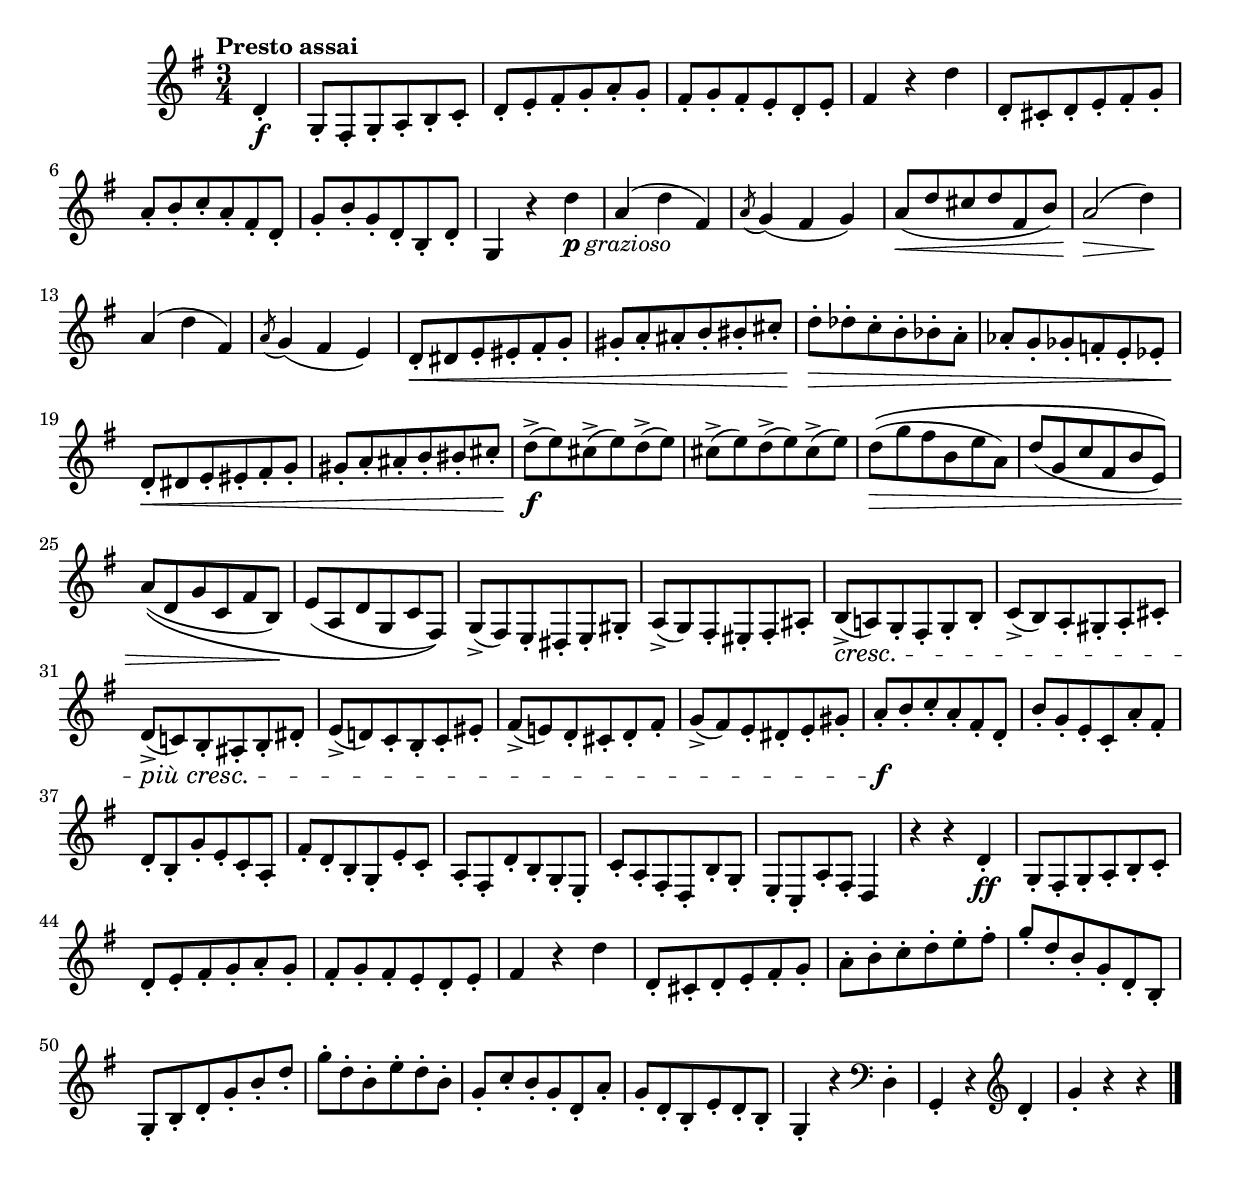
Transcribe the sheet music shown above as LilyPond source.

\version "2.22.0"

\include "settings.ily"

\relative {
  \language "english"

  \transposition f

  \tempo "Presto assai"

  \key g \major
  \time 3/4

  \partial 4 { d'4-. \f } |
  g,8-. f-sharp-. g-. a-. b-. c-. |
  d8-. e-. f-sharp-. g-. a-. g-. |
  f-sharp8-. g-. f-sharp-. e-. d-. e-. |
  f-sharp4 r d' |
  d,8-. c-sharp-. d-. e-. f-sharp-. g-. |
  a8-. b-. c-. a-. f-sharp-. d-. |
  g8-. b-. g-. d-. b-. d-. |
  g,4 r d''_\markup { \dynamic "p" \italic "grazioso" } |
  a4( d f-sharp,) |
  \acciaccatura a8 g4( f-sharp g) |
  a8( \< d c-sharp d f-sharp, b) |
  a2( \> d4) \! |
  a4( d f-sharp,) |
  \acciaccatura a8 g4( f-sharp e) |
  d8-. \< d-sharp e-. e-sharp-. f-sharp-. g-. |
  g-sharp8-. a-. a-sharp-. b-. b-sharp-. c-sharp-. |
  d8-. \> d-flat-. c-. b-. b-flat-. a-. |
  a-flat8-. g-. g-flat-. f-. e-. e-flat-. |
  d8-. \< d-sharp e-. e-sharp-. f-sharp-. g-. |
  g-sharp8-. a-. a-sharp-. b-. b-sharp-. c-sharp-. |
  <> \f \repeat unfold 3 { d8->( e) c-sharp->( e) }
  d8\(( \> g f-sharp b, e a,) |
  d8( g, c f-sharp, b e,)\) |
  #(if preserve-line-breaks? #{
    \shape #'((0 . -0.5) (0 . 0) (0 . 0) (0 . -0.5)) PhrasingSlur
  #} #{
    \shape #'(((0 . -0.5) (0 . 0) (0 . 0) (0 . 0)) ((0 . 0) (0 . 0) (0 . 0) (0 . -0.5))) PhrasingSlur
  #})
  a8\(( d, g c, f-sharp b,) \! |
  e8( a, d g, c f-sharp,)\) |
  g8->( f-sharp) e-. d-sharp-. e-. g-sharp-. |
  a8->( g) f-sharp-. e-sharp-. f-sharp-. a-sharp-. |
  b8->( \cresc a-natural!) g-. f-sharp-. g-. b-. |
  c8->( b) a-. g-sharp-. a-. c-sharp-. |
  d8->( #(make-music 'CrescendoEvent 'span-direction START 'span-type 'text 'span-text "più cresc.") c-natural!) b-. a-sharp-. b-. d-sharp-. |
  e8->( d-natural!) c-. b-. c-. e-sharp-. |
  f-sharp8->( e-natural!) d-. c-sharp-. d-. f-sharp-. |
  g8->( f-sharp) e-. d-sharp-. e-. g-sharp-. |
  a8-. \f b-. c-. a-. f-sharp-. d-. |
  b'8-. g-. e-. c-. a'-. f-sharp-. |
  d8-. b-. g'-. e-. c-. a-. |
  f-sharp'8-. d-. b-. g-. e'-. c-. |
  a8-. f-sharp-. d'-. b-. g-. e-. |
  c'8-. a-. f-sharp-. d-. b'-. g-. |
  e8-. c-. a'-. f-sharp-. d4 |
  r4 r d'4-. \ff |

  g,8-. f-sharp-. g-. a-. b-. c-. |
  d8-. e-. f-sharp-. g-. a-. g-. |
  f-sharp8-. g-. f-sharp-. e-. d-. e-. |
  f-sharp4 r d' |
  d,8-. c-sharp-. d-. e-. f-sharp-. g-. |
  a8-. b-. c-. d-. e-. f-sharp-. |
  g8-. d-. b-. g-. d-. b-. |
  g8-. b-. d-. g-. b-. d-. |
  g8-. d-. b-. e-. d-. b-. |
  g8-. c-. b-. g-. d-. a'-. |
  g8-. d-. b-. e-. d-. b-. |
  g4-. r \clef \bass-clef-name d-. |
  g,4-. r \clef "treble" d''-. |
  g4-. r r | \bar "|."
}
